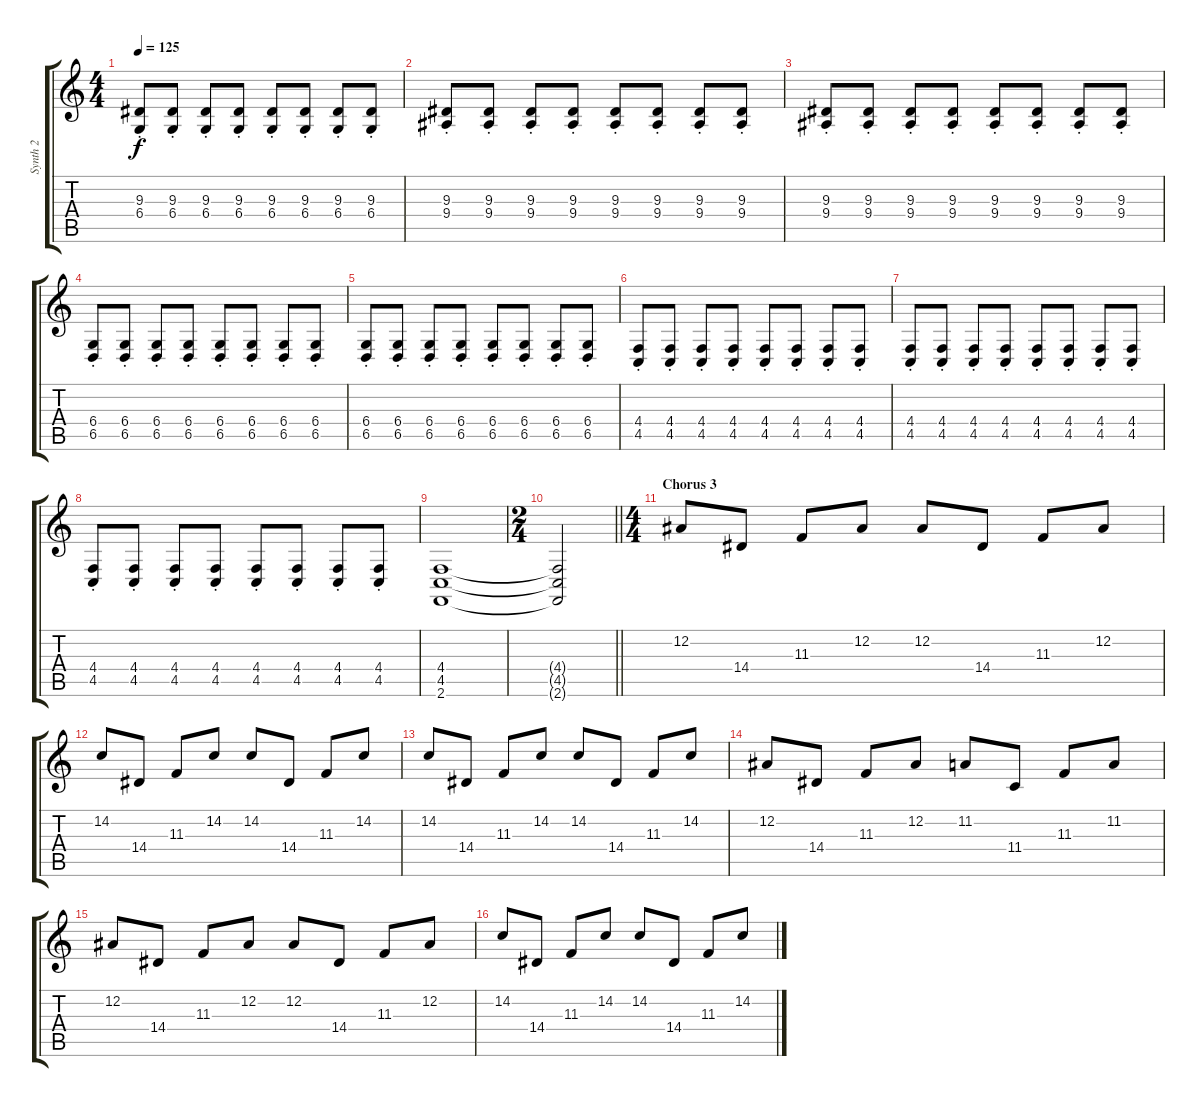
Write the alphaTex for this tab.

\track ("Synth 2" "Synth 2") {instrument fx4atmosphere}
\staff {score tabs}
\tuning (Eb4 Bb3 Gb3 Db3 Ab2 Eb2) {hide}
\ts (4 4)
\tempo 125
\clef g2
\ks c
(9.3{st} 6.4{st}).8{dy f} (9.3{st} 6.4{st}).8 (9.3{st} 6.4{st}).8 (9.3{st} 6.4{st}).8 (9.3{st} 6.4{st}).8 (9.3{st} 6.4{st}).8 (9.3{st} 6.4{st}).8 (9.3{st} 6.4{st}).8 |
(9.3{st} 9.4{st}).8 (9.3{st} 9.4{st}).8 (9.3{st} 9.4{st}).8 (9.3{st} 9.4{st}).8 (9.3{st} 9.4{st}).8 (9.3{st} 9.4{st}).8 (9.3{st} 9.4{st}).8 (9.3{st} 9.4{st}).8 |
(9.3{st} 9.4{st}).8 (9.3{st} 9.4{st}).8 (9.3{st} 9.4{st}).8 (9.3{st} 9.4{st}).8 (9.3{st} 9.4{st}).8 (9.3{st} 9.4{st}).8 (9.3{st} 9.4{st}).8 (9.3{st} 9.4{st}).8 |
(6.4{st} 6.5{st}).8 (6.4{st} 6.5{st}).8 (6.4{st} 6.5{st}).8 (6.4{st} 6.5{st}).8 (6.4{st} 6.5{st}).8 (6.4{st} 6.5{st}).8 (6.4{st} 6.5{st}).8 (6.4{st} 6.5{st}).8 |
(6.4{st} 6.5{st}).8 (6.4{st} 6.5{st}).8 (6.4{st} 6.5{st}).8 (6.4{st} 6.5{st}).8 (6.4{st} 6.5{st}).8 (6.4{st} 6.5{st}).8 (6.4{st} 6.5{st}).8 (6.4{st} 6.5).8 |
(4.4{st} 4.5{st}).8 (4.4{st} 4.5{st}).8 (4.4{st} 4.5{st}).8 (4.4{st} 4.5{st}).8 (4.4{st} 4.5{st}).8 (4.4{st} 4.5{st}).8 (4.4{st} 4.5{st}).8 (4.4{st} 4.5{st}).8 |
(4.4{st} 4.5{st}).8 (4.4{st} 4.5{st}).8 (4.4{st} 4.5{st}).8 (4.4{st} 4.5{st}).8 (4.4{st} 4.5{st}).8 (4.4{st} 4.5{st}).8 (4.4{st} 4.5{st}).8 (4.4{st} 4.5{st}).8 |
(4.4{st} 4.5{st}).8 (4.4{st} 4.5{st}).8 (4.4{st} 4.5{st}).8 (4.4{st} 4.5{st}).8 (4.4{st} 4.5{st}).8 (4.4{st} 4.5{st}).8 (4.4{st} 4.5{st}).8 (4.4{st} 4.5{st}).8 |
(4.4 4.5 2.6).1 |
\ts (2 4)
\barLineRight lightlight
(4.4{t} 4.5{t} 2.6{t}).2 |
\ts (4 4)
\section ("" "Chorus 3")
12.2.8{volume 16 instrument fx4atmosphere} 14.4.8 11.3.8 12.2.8 12.2.8 14.4.8 11.3.8 12.2.8 |
14.2.8 14.4.8 11.3.8 14.2.8 14.2.8 14.4.8 11.3.8 14.2.8 |
14.2.8 14.4.8 11.3.8 14.2.8 14.2.8 14.4.8 11.3.8 14.2.8 |
12.2.8 14.4.8 11.3.8 12.2.8 11.2.8 11.4.8 11.3.8 11.2.8 |
12.2.8 14.4.8 11.3.8 12.2.8 12.2.8 14.4.8 11.3.8 12.2.8 |
14.2.8 14.4.8 11.3.8 14.2.8 14.2.8 14.4.8 11.3.8 14.2.8
